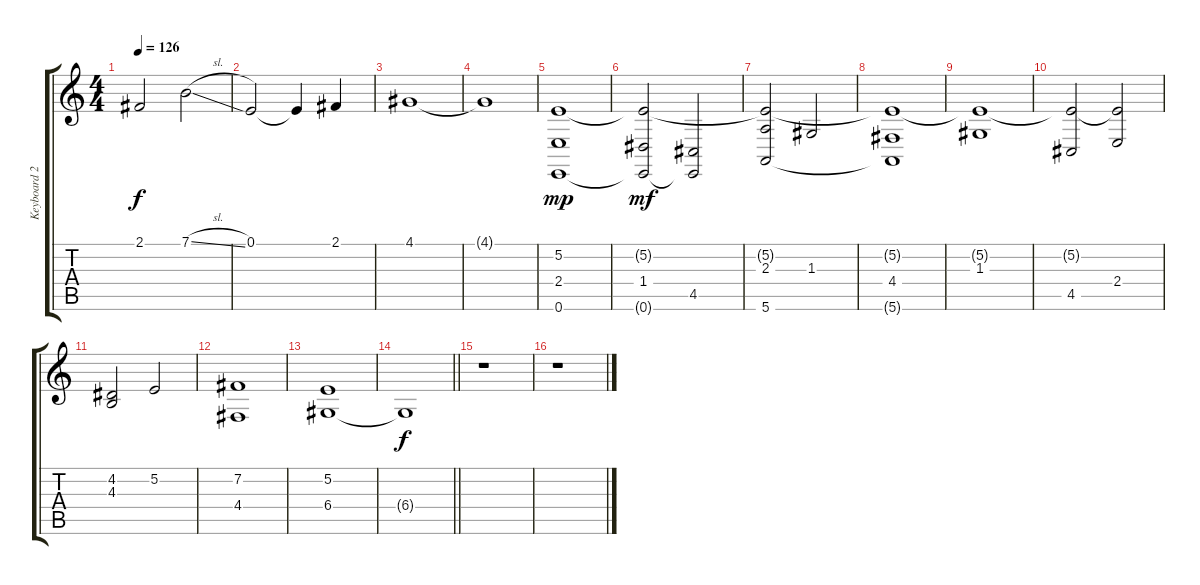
\track ("Keyboard 2" "Keyboard 2") {instrument stringensemble1}
\staff {score tabs}
\tuning (E4 B3 G3 D3 A2 E2) {hide}
\ts (4 4)
\tempo 126
\clef g2
\ks c
2.1.2{dy f} 7.1{sl}.2 |
0.1.2 0.1{t}.4 2.1.4 |
4.1.1 |
4.1{t}.1 |
(5.2 2.4 0.6).1{dy mp instrument stringensemble1} |
(5.2{t} 1.4 0.6{t}).2{dy mf} (4.5 0.6{t}).2 |
(5.2{t} 2.3 5.6).2 1.3.2 |
(5.2{t} 4.4 5.6{t}).1 |
(5.2{t} 1.3).1 |
(5.2{t} 4.5).2 (5.2{t} 2.4).2 |
(4.2 4.3).2 5.2.2 |
(7.2 4.4).1 |
(5.2 6.4).1 |
\barLineRight lightlight
6.4{t}.1{dy f} |
r.1 |
r.1
